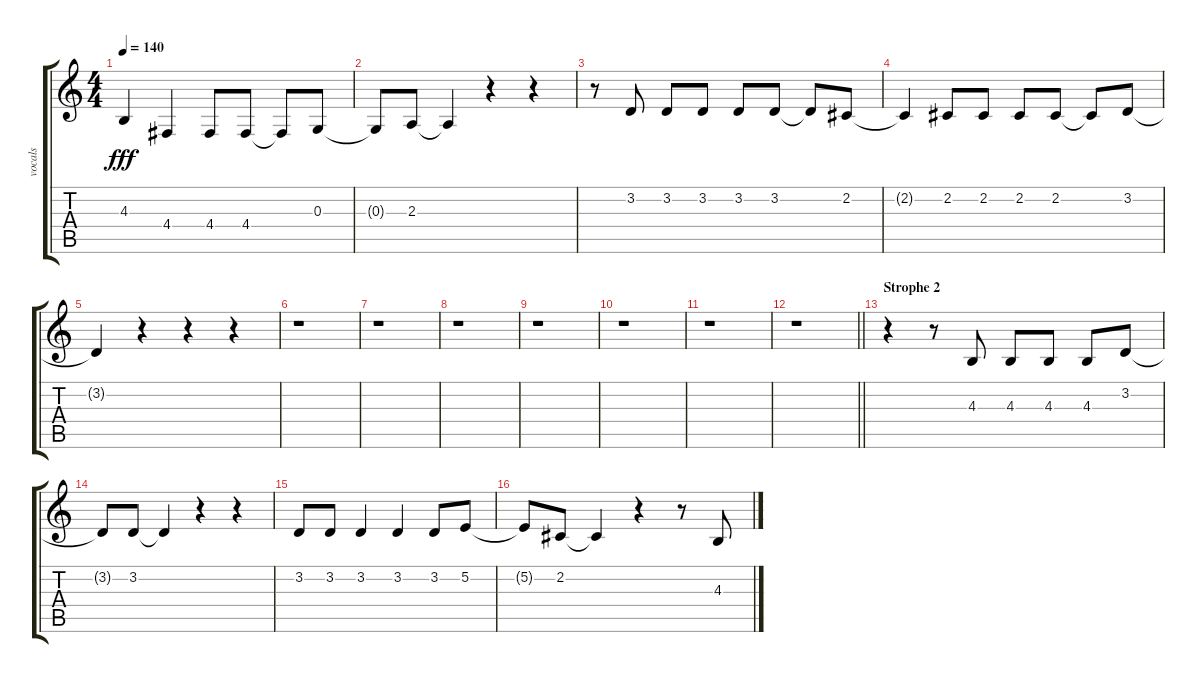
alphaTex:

\track ("vocals" "vocals") {instrument lead1square}
\staff {score tabs}
\tuning (E4 B3 G3 D3 A2 E2) {hide}
\ts (4 4)
\tempo 140
\clef g2
\ks c
4.3.4{dy fff} 4.4.4 4.4.8 4.4.8 4.4{t}.8 0.3.8 |
0.3{t}.8 2.3.8 2.3{t}.4 r.4 r.4 |
r.8 3.2.8 3.2.8 3.2.8 3.2.8 3.2.8 3.2{t}.8 2.2.8 |
2.2{t}.4 2.2.8 2.2.8 2.2.8 2.2.8 2.2{t}.8 3.2.8 |
3.2{t}.4 r.4 r.4 r.4 |
r.1 |
r.1 |
r.1 |
r.1 |
r.1 |
r.1 |
\barLineRight lightlight
r.1 |
\section ("" "Strophe 2")
r.4 r.8 4.3.8 4.3.8 4.3.8 4.3.8 3.2.8 |
3.2{t}.8 3.2.8 3.2{t}.4 r.4 r.4 |
3.2.8 3.2.8 3.2.4 3.2.4 3.2.8 5.2.8 |
5.2{t}.8 2.2.8 2.2{t}.4 r.4 r.8 4.3.8
